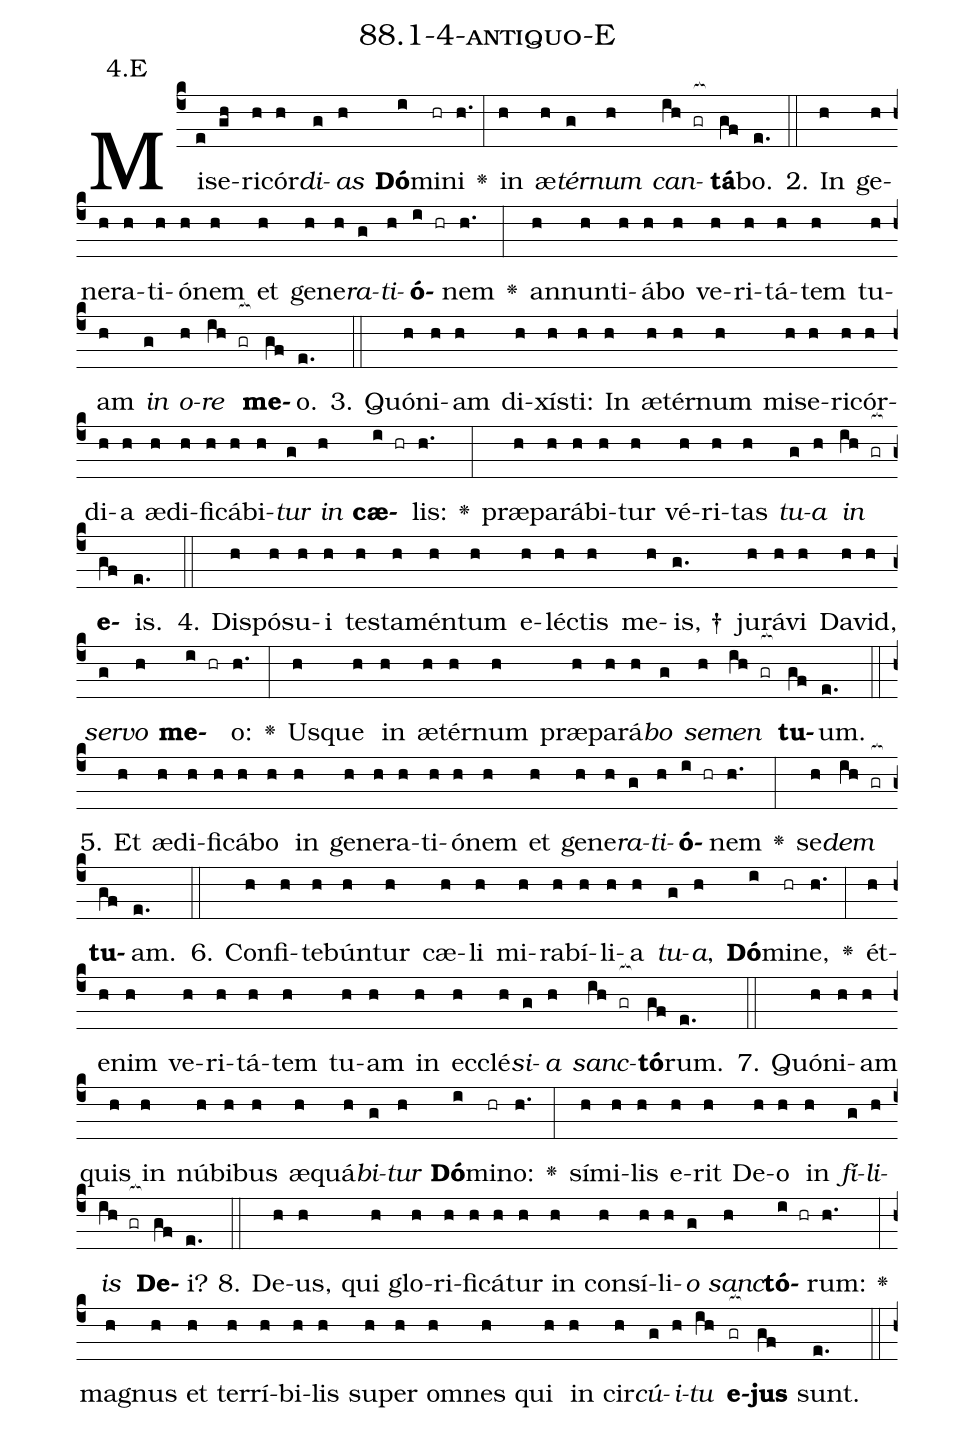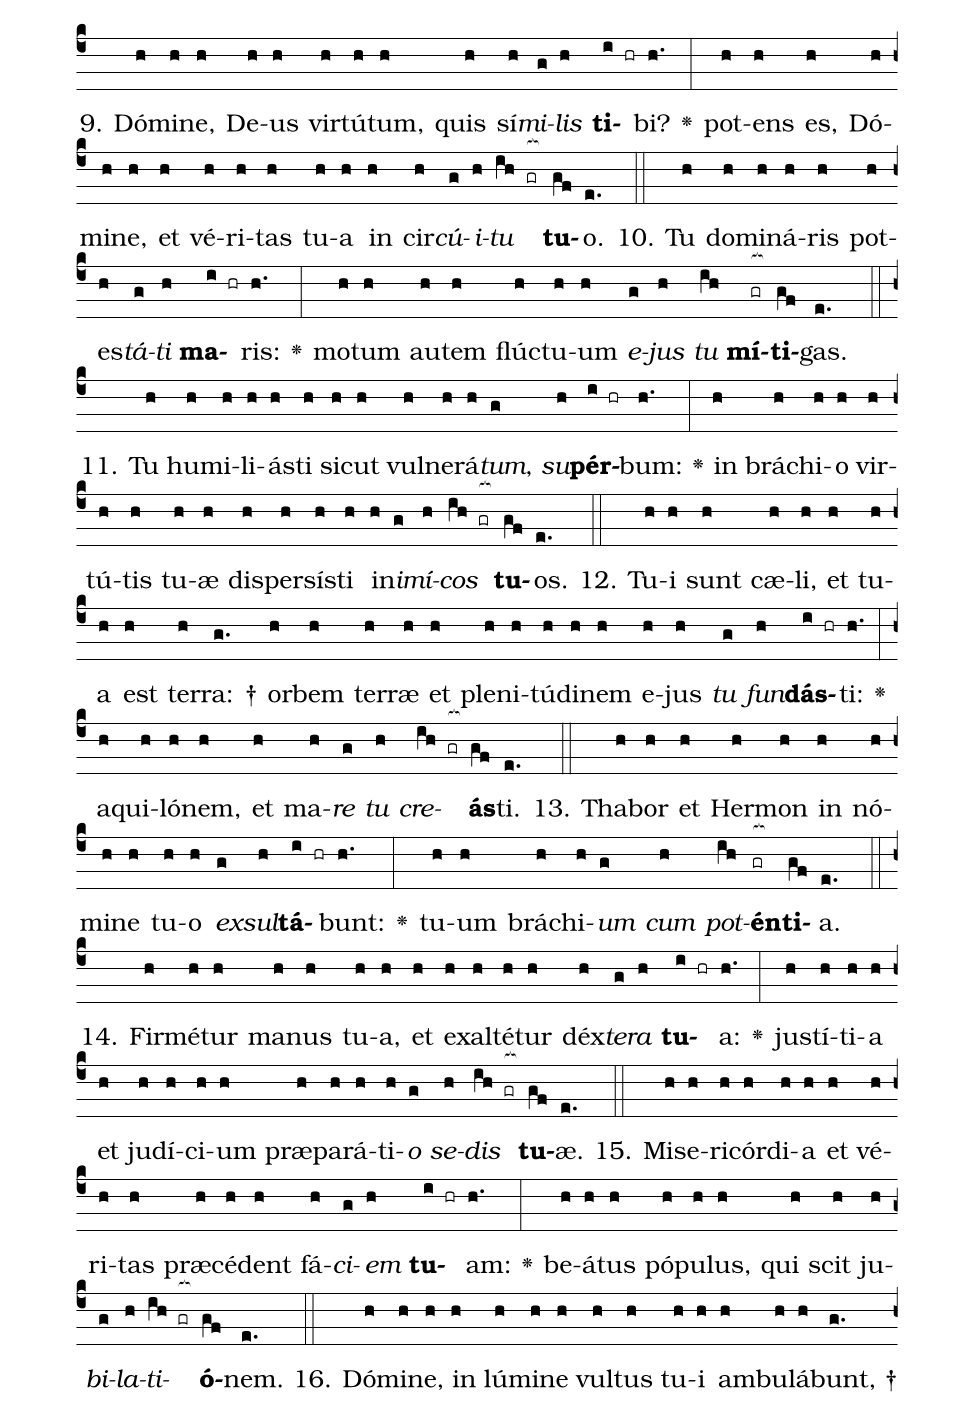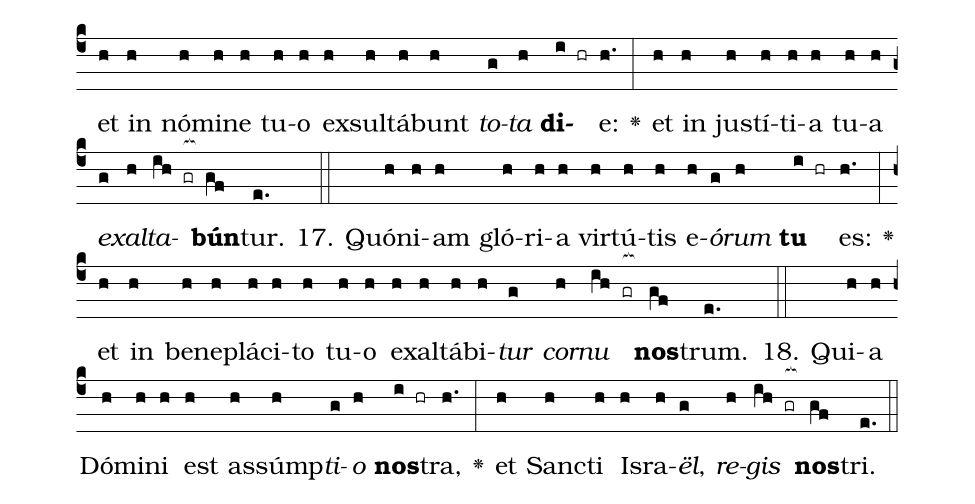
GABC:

name: 88.1-4-antiquo-E;
annotation: 4.E;
%%
(c4)Mi(e)se(gh)ri(h)cór(h)<i>di</i>(g)<i>as</i>(h) <b>Dó</b>(i)mi(hr)ni(h.) <v>\greheightstar</v>(:) in(h) æ(h)<i>tér</i>(g)<i>num</i>(h) <i>can</i>(ih gr[ocb:1{])<b>tá</b>(gf[ocb:0}])bo.(e.) (::)
2. In(h) ge(h)ne(h)ra(h)ti(h)ó(h)nem(h) et(h) ge(h)ne(h)<i>ra</i>(g)<i>ti</i>(h)<b>ó</b>(i hr)nem(h.) <v>\greheightstar</v>(:) an(h)nun(h)ti(h)á(h)bo(h) ve(h)ri(h)tá(h)tem(h) tu(h)am(h) <i>in</i>(g) <i>o</i>(h)<i>re</i>(ih gr[ocb:1{]) <b>me</b>(gf[ocb:0}])o.(e.) (::)
3. Quón(h)i(h)am(h) di(h)xís(h)ti:(h) In(h) æ(h)tér(h)num(h) mi(h)se(h)ri(h)cór(h)di(h)a(h) æ(h)di(h)fi(h)cá(h)bi(h)<i>tur</i>(g) <i>in</i>(h) <b>cæ</b>(i hr)lis:(h.) <v>\greheightstar</v>(:) præ(h)pa(h)rá(h)bi(h)tur(h) vé(h)ri(h)tas(h) <i>tu</i>(g)<i>a</i>(h) <i>in</i>(ih gr[ocb:1{]) <b>e</b>(gf[ocb:0}])is.(e.) (::)
4. Dis(h)pó(h)su(h)i(h) tes(h)ta(h)mén(h)tum(h) e(h)léc(h)tis(h) me(h)is, †(g.) ju(h)rá(h)vi(h) Da(h)vid,(h) <i>ser</i>(g)<i>vo</i>(h) <b>me</b>(i hr)o:(h.) <v>\greheightstar</v>(:) Us(h)que(h) in(h) æ(h)tér(h)num(h) præ(h)pa(h)rá(h)<i>bo</i>(g) <i>se</i>(h)<i>men</i>(ih gr[ocb:1{]) <b>tu</b>(gf[ocb:0}])um.(e.) (::)
5. Et(h) æ(h)di(h)fi(h)cá(h)bo(h) in(h) ge(h)ne(h)ra(h)ti(h)ó(h)nem(h) et(h) ge(h)ne(h)<i>ra</i>(g)<i>ti</i>(h)<b>ó</b>(i hr)nem(h.) <v>\greheightstar</v>(:) se(h)<i>dem</i>(ih gr[ocb:1{]) <b>tu</b>(gf[ocb:0}])am.(e.) (::)
6. Con(h)fi(h)te(h)bún(h)tur(h) cæ(h)li(h) mi(h)ra(h)bí(h)li(h)a(h) <i>tu</i>(g)<i>a</i>,(h) <b>Dó</b>(i)mi(hr)ne,(h.) <v>\greheightstar</v>(:) ét(h)e(h)nim(h) ve(h)ri(h)tá(h)tem(h) tu(h)am(h) in(h) ec(h)clé(h)<i>si</i>(g)<i>a</i>(h) <i>sanc</i>(ih gr[ocb:1{])<b>tó</b>(gf[ocb:0}])rum.(e.) (::)
7. Quón(h)i(h)am(h) quis(h) in(h) nú(h)bi(h)bus(h) æ(h)quá(h)<i>bi</i>(g)<i>tur</i>(h) <b>Dó</b>(i)mi(hr)no:(h.) <v>\greheightstar</v>(:) sí(h)mi(h)lis(h) e(h)rit(h) De(h)o(h) in(h) <i>fí</i>(g)<i>li</i>(h)<i>is</i>(ih gr[ocb:1{]) <b>De</b>(gf[ocb:0}])i?(e.) (::)
8. De(h)us,(h) qui(h) glo(h)ri(h)fi(h)cá(h)tur(h) in(h) con(h)sí(h)li(h)<i>o</i>(g) <i>sanc</i>(h)<b>tó</b>(i hr)rum:(h.) <v>\greheightstar</v>(:) ma(h)gnus(h) et(h) ter(h)rí(h)bi(h)lis(h) su(h)per(h) om(h)nes(h) qui(h) in(h) cir(h)<i>cú</i>(g)<i>i</i>(h)<i>tu</i>(ih) <b>e</b>(gr[ocb:1{])<b>jus</b>(gf[ocb:0}]) sunt.(e.) (::)
9. Dó(h)mi(h)ne,(h) De(h)us(h) vir(h)tú(h)tum,(h) quis(h) sí(h)<i>mi</i>(g)<i>lis</i>(h) <b>ti</b>(i hr)bi?(h.) <v>\greheightstar</v>(:) pot(h)ens(h) es,(h) Dó(h)mi(h)ne,(h) et(h) vé(h)ri(h)tas(h) tu(h)a(h) in(h) cir(h)<i>cú</i>(g)<i>i</i>(h)<i>tu</i>(ih gr[ocb:1{]) <b>tu</b>(gf[ocb:0}])o.(e.) (::)
10. Tu(h) do(h)mi(h)ná(h)ris(h) pot(h)es(h)<i>tá</i>(g)<i>ti</i>(h) <b>ma</b>(i hr)ris:(h.) <v>\greheightstar</v>(:) mo(h)tum(h) au(h)tem(h) flúc(h)tu(h)um(h) <i>e</i>(g)<i>jus</i>(h) <i>tu</i>(ih) <b>mí</b>(gr[ocb:1{])<b>ti</b>(gf[ocb:0}])gas.(e.) (::)
11. Tu(h) hu(h)mi(h)li(h)ás(h)ti(h) sic(h)ut(h) vul(h)ne(h)rá(h)<i>tum</i>,(g) <i>su</i>(h)<b>pér</b>(i hr)bum:(h.) <v>\greheightstar</v>(:) in(h) brá(h)chi(h)o(h) vir(h)tú(h)tis(h) tu(h)æ(h) di(h)sper(h)sís(h)ti(h) in(h)<i>i</i>(g)<i>mí</i>(h)<i>cos</i>(ih gr[ocb:1{]) <b>tu</b>(gf[ocb:0}])os.(e.) (::)
12. Tu(h)i(h) sunt(h) cæ(h)li,(h) et(h) tu(h)a(h) est(h) ter(h)ra: †(g.) or(h)bem(h) ter(h)ræ(h) et(h) ple(h)ni(h)tú(h)di(h)nem(h) e(h)jus(h) <i>tu</i>(g) <i>fun</i>(h)<b>dás</b>(i hr)ti:(h.) <v>\greheightstar</v>(:) a(h)qui(h)ló(h)nem,(h) et(h) ma(h)<i>re</i>(g) <i>tu</i>(h) <i>cre</i>(ih gr[ocb:1{])<b>ás</b>(gf[ocb:0}])ti.(e.) (::)
13. Tha(h)bor(h) et(h) Her(h)mon(h) in(h) nó(h)mi(h)ne(h) tu(h)o(h) <i>ex</i>(g)<i>sul</i>(h)<b>tá</b>(i hr)bunt:(h.) <v>\greheightstar</v>(:) tu(h)um(h) brá(h)chi(h)<i>um</i>(g) <i>cum</i>(h) <i>pot</i>(ih)<b>én</b>(gr[ocb:1{])<b>ti</b>(gf[ocb:0}])a.(e.) (::)
14. Fir(h)mé(h)tur(h) ma(h)nus(h) tu(h)a,(h) et(h) ex(h)al(h)té(h)tur(h) déx(h)<i>te</i>(g)<i>ra</i>(h) <b>tu</b>(i hr)a:(h.) <v>\greheightstar</v>(:) jus(h)tí(h)ti(h)a(h) et(h) ju(h)dí(h)ci(h)um(h) præ(h)pa(h)rá(h)ti(h)<i>o</i>(g) <i>se</i>(h)<i>dis</i>(ih gr[ocb:1{]) <b>tu</b>(gf[ocb:0}])æ.(e.) (::)
15. Mi(h)se(h)ri(h)cór(h)di(h)a(h) et(h) vé(h)ri(h)tas(h) præ(h)cé(h)dent(h) fá(h)<i>ci</i>(g)<i>em</i>(h) <b>tu</b>(i hr)am:(h.) <v>\greheightstar</v>(:) be(h)á(h)tus(h) pó(h)pu(h)lus,(h) qui(h) scit(h) ju(h)<i>bi</i>(g)<i>la</i>(h)<i>ti</i>(ih gr[ocb:1{])<b>ó</b>(gf[ocb:0}])nem.(e.) (::)
16. Dó(h)mi(h)ne,(h) in(h) lú(h)mi(h)ne(h) vul(h)tus(h) tu(h)i(h) am(h)bu(h)lá(h)bunt, †(g.) et(h) in(h) nó(h)mi(h)ne(h) tu(h)o(h) ex(h)sul(h)tá(h)bunt(h) <i>to</i>(g)<i>ta</i>(h) <b>di</b>(i hr)e:(h.) <v>\greheightstar</v>(:) et(h) in(h) jus(h)tí(h)ti(h)a(h) tu(h)a(h) <i>ex</i>(g)<i>al</i>(h)<i>ta</i>(ih gr[ocb:1{])<b>bún</b>(gf[ocb:0}])tur.(e.) (::)
17. Quón(h)i(h)am(h) gló(h)ri(h)a(h) vir(h)tú(h)tis(h) e(h)<i>ó</i>(g)<i>rum</i>(h) <b>tu</b>(i hr) es:(h.) <v>\greheightstar</v>(:) et(h) in(h) be(h)ne(h)plá(h)ci(h)to(h) tu(h)o(h) ex(h)al(h)tá(h)bi(h)<i>tur</i>(g) <i>cor</i>(h)<i>nu</i>(ih gr[ocb:1{]) <b>nos</b>(gf[ocb:0}])trum.(e.) (::)
18. Qui(h)a(h) Dó(h)mi(h)ni(h) est(h) as(h)súmp(h)<i>ti</i>(g)<i>o</i>(h) <b>nos</b>(i hr)tra,(h.) <v>\greheightstar</v>(:) et(h) Sanc(h)ti(h) Is(h)ra(h)<i>ël</i>,(g) <i>re</i>(h)<i>gis</i>(ih gr[ocb:1{]) <b>nos</b>(gf[ocb:0}])tri.(e.) (::)
